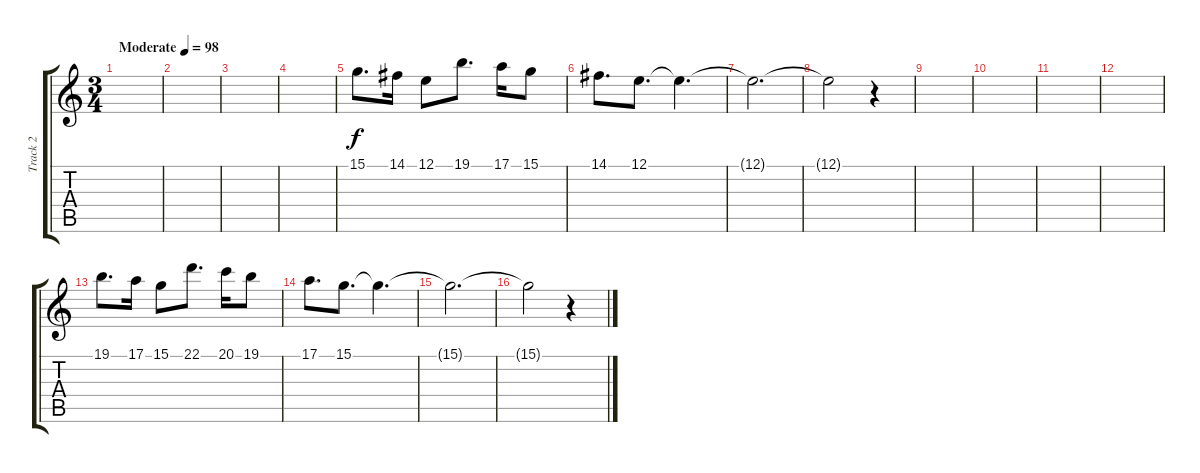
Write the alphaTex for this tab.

\track ("Track 2" "Track 2") {instrument ocarina}
\staff {score tabs}
\tuning (E4 B3 G3 D3 A2 E2) {hide}
\ts (3 4)
\tempo (98 "Moderate")
\clef g2
\ks c
|
|
|
|
15.1.8{d} 14.1.16 12.1.8 19.1.8{d} 17.1.16 15.1.8 |
14.1.8{d} 12.1.8{d} 12.1{t}.4{d} |
12.1{t}.2{d} |
12.1{t}.2 r.4 |
|
|
|
|
19.1.8{d} 17.1.16 15.1.8 22.1.8{d} 20.1.16 19.1.8 |
17.1.8{d} 15.1.8{d} 15.1{t}.4{d} |
15.1{t}.2{d} |
15.1{t}.2 r.4
